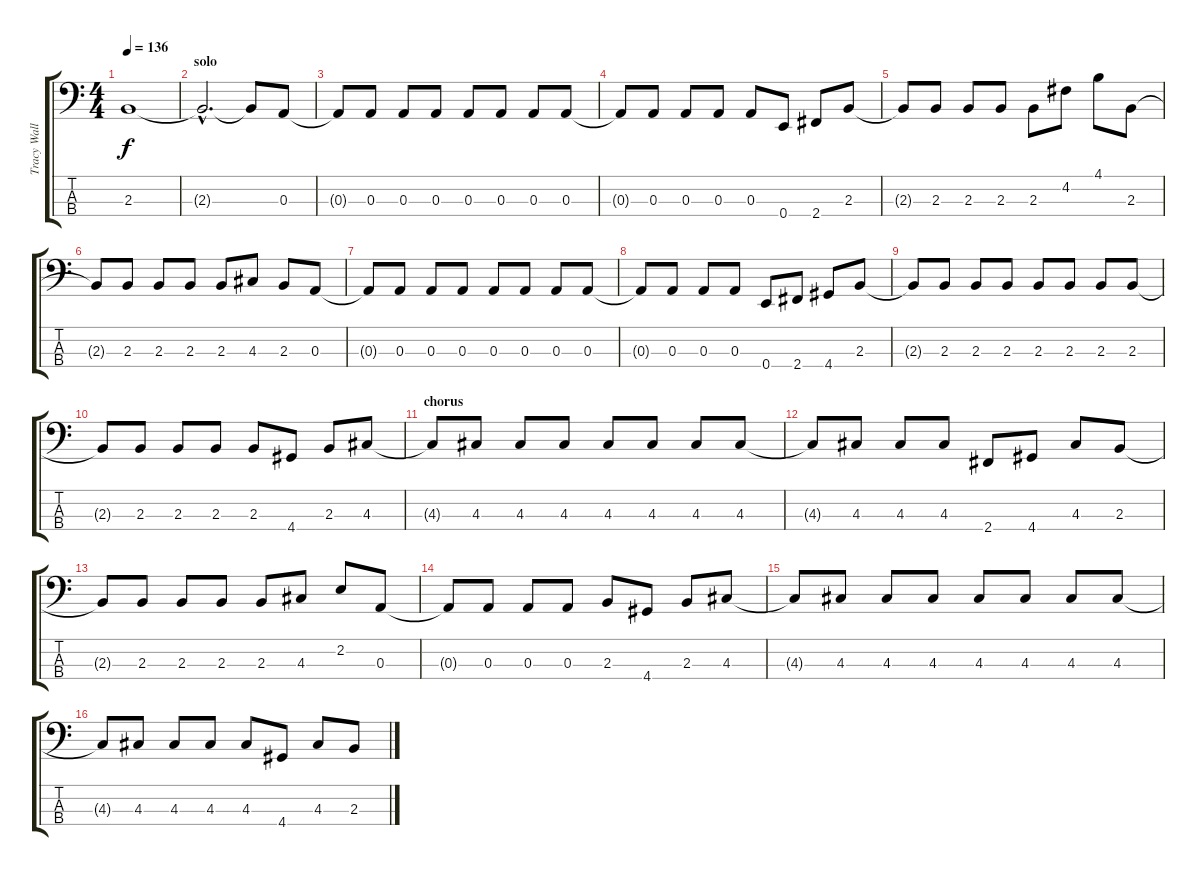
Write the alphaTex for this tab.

\track ("Tracy Wallach" "Tracy Wall") {instrument electricbasspick}
\staff {score tabs}
\tuning (G2 D2 A1 E1) {hide}
\ts (4 4)
\tempo 136
\clef f4
\ks c
2.3{t}.1{dy f} |
\section ("" "solo")
2.3{hac t}.2{d} 2.3{t}.8 0.3.8 |
0.3{t}.8 0.3.8 0.3.8 0.3.8 0.3.8 0.3.8 0.3.8 0.3.8 |
0.3{t}.8 0.3.8 0.3.8 0.3.8 0.3.8 0.4.8 2.4.8 2.3.8 |
2.3{t}.8 2.3.8 2.3.8 2.3.8 2.3.8 4.2.8 4.1.8 2.3.8 |
2.3{t}.8 2.3.8 2.3.8 2.3.8 2.3.8 4.3.8 2.3.8 0.3.8 |
0.3{t}.8 0.3.8 0.3.8 0.3.8 0.3.8 0.3.8 0.3.8 0.3.8 |
0.3{t}.8 0.3.8 0.3.8 0.3.8 0.4.8 2.4.8 4.4.8 2.3.8 |
2.3{t}.8 2.3.8 2.3.8 2.3.8 2.3.8 2.3.8 2.3.8 2.3.8 |
2.3{t}.8 2.3.8 2.3.8 2.3.8 2.3.8 4.4.8 2.3.8 4.3.8 |
\section ("" "chorus")
4.3{t}.8 4.3.8 4.3.8 4.3.8 4.3.8 4.3.8 4.3.8 4.3.8 |
4.3{t}.8 4.3.8 4.3.8 4.3.8 2.4.8 4.4.8 4.3.8 2.3.8 |
2.3{t}.8 2.3.8 2.3.8 2.3.8 2.3.8 4.3.8 2.2.8 0.3.8 |
0.3{t}.8 0.3.8 0.3.8 0.3.8 2.3.8 4.4.8 2.3.8 4.3.8 |
4.3{t}.8 4.3.8 4.3.8 4.3.8 4.3.8 4.3.8 4.3.8 4.3.8 |
4.3{t}.8 4.3.8 4.3.8 4.3.8 4.3.8 4.4.8 4.3.8 2.3.8
